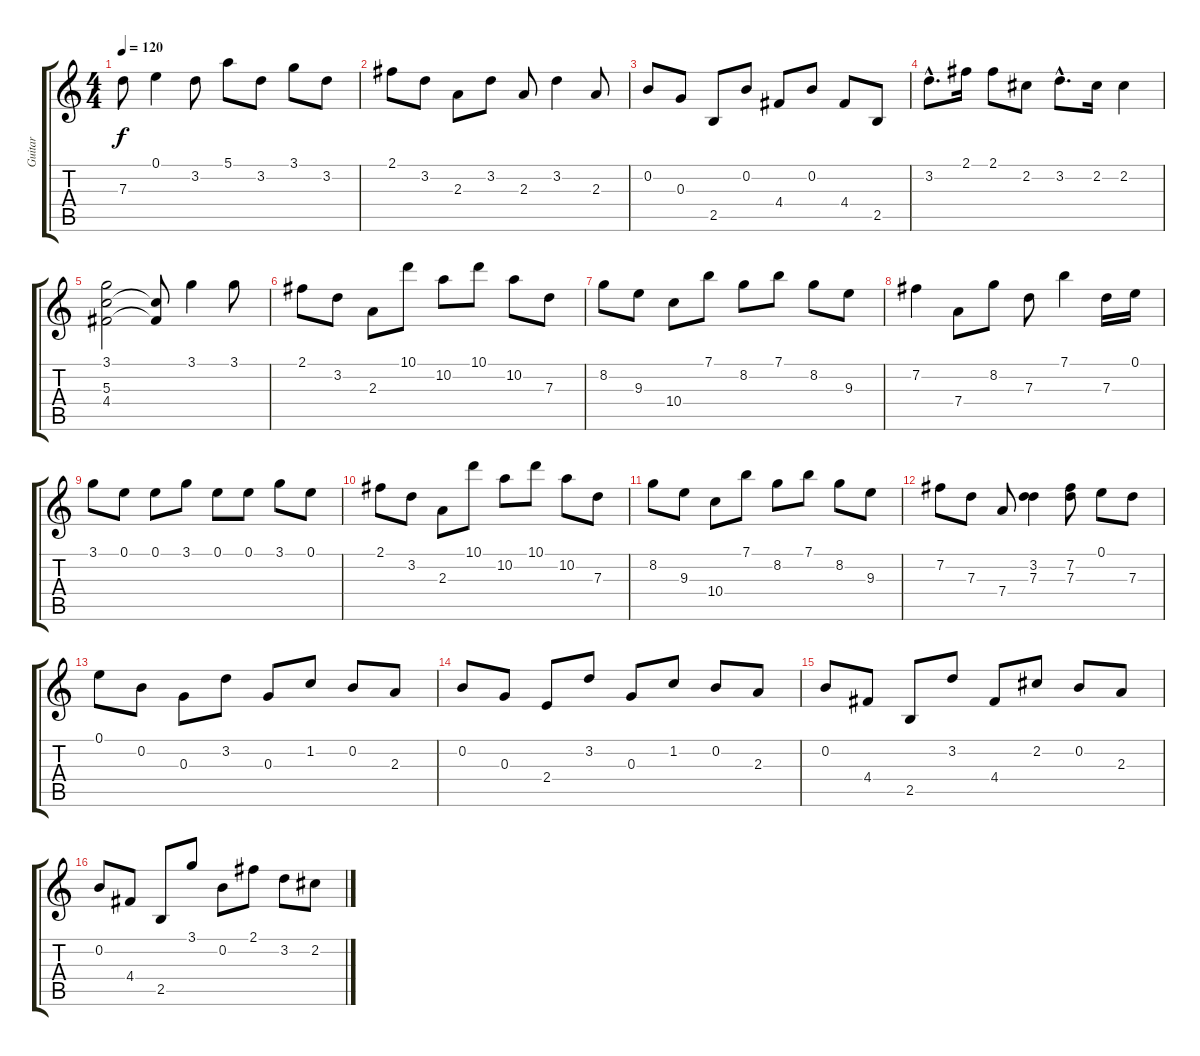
\track ("Guitar" "Guitar") {instrument electricguitarclean}
\staff {score tabs}
\tuning (E4 B3 G3 D3 A2 E2) {hide}
\ts (4 4)
\tempo 120
\clef g2
\ks c
7.3.8{dy f} 0.1.4 3.2.8 5.1.8 3.2.8 3.1.8 3.2.8 |
2.1.8 3.2.8 2.3.8 3.2.8 2.3.8 3.2.4 2.3.8 |
0.2.8 0.3.8 2.5.8 0.2.8 4.4.8 0.2.8 4.4.8 2.5.8 |
3.2{hac}.8{d} 2.1.16 2.1.8 2.2.8 3.2{hac}.8{d} 2.2.16 2.2.4 |
(3.1 5.3 4.4).2 (5.3{t} 4.4{t}).8 3.1.4 3.1.8 |
2.1.8 3.2.8 2.3.8 10.1.8 10.2.8 10.1.8 10.2.8 7.3.8 |
8.2.8 9.3.8 10.4.8 7.1.8 8.2.8 7.1.8 8.2.8 9.3.8 |
7.2.4 7.4.8 8.2.8 7.3.8 7.1.4 7.3.16 0.1.16 |
3.1.8 0.1.8 0.1.8 3.1.8 0.1.8 0.1.8 3.1.8 0.1.8 |
2.1.8 3.2.8 2.3.8 10.1.8 10.2.8 10.1.8 10.2.8 7.3.8 |
8.2.8 9.3.8 10.4.8 7.1.8 8.2.8 7.1.8 8.2.8 9.3.8 |
7.2.8 7.3.8 7.4.8 (3.2 7.3).4 (7.2 7.3).8 0.1.8 7.3.8 |
0.1.8 0.2.8 0.3.8 3.2.8 0.3.8 1.2.8 0.2.8 2.3.8 |
0.2.8 0.3.8 2.4.8 3.2.8 0.3.8 1.2.8 0.2.8 2.3.8 |
0.2.8 4.4.8 2.5.8 3.2.8 4.4.8 2.2.8 0.2.8 2.3.8 |
0.2.8 4.4.8 2.5.8 3.1.8 0.2.8 2.1.8 3.2.8 2.2.8
